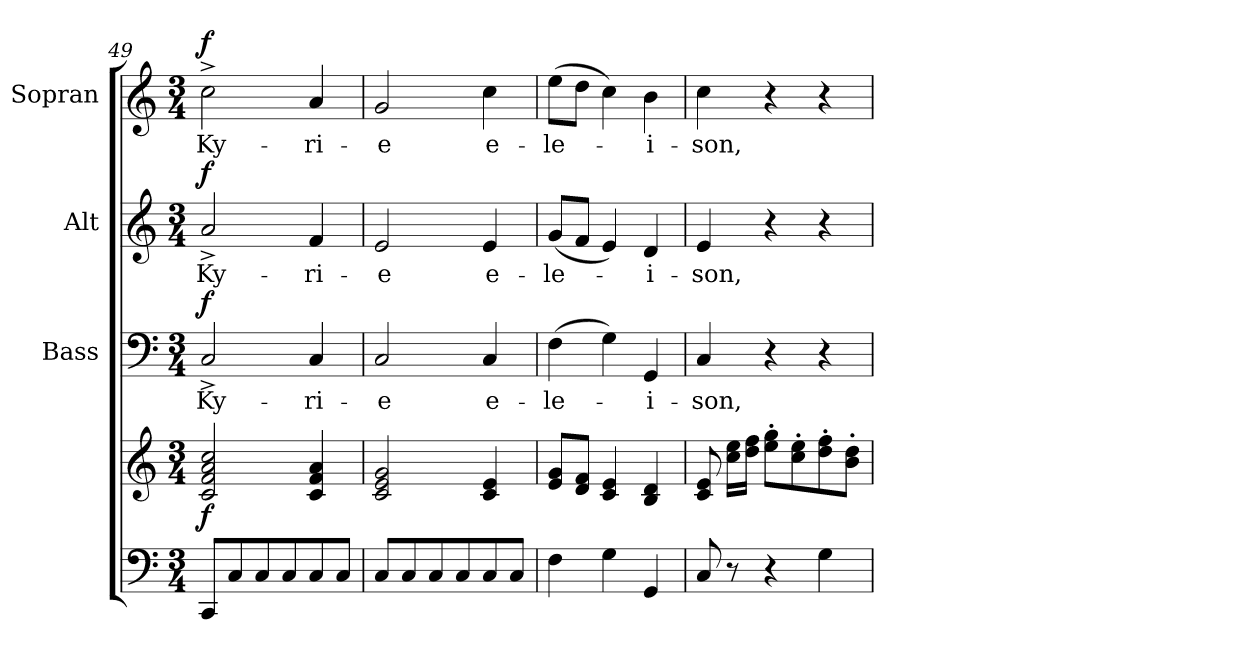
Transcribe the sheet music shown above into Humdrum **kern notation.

**kern	**kern	**dynam	**kern	**text	**dynam	**kern	**text	**dynam	**kern	**text	**dynam
*part4	*part4	*part4	*part3	*part3	*part3	*part2	*part2	*part2	*part1	*part1	*part1
*staff5	*staff4	*staff4/5	*staff3	*staff3	*staff3	*staff2	*staff2	*staff2	*staff1	*staff1	*staff1
*	*	*	*I"Bass	*	*	*I"Alt	*	*	*I"Sopran	*	*
*	*	*	*I'B.	*	*	*I'A.	*	*	*I'S.	*	*
!!LO:PB:g=z
*clefF4	*clefG2	*	*clefF4	*	*	*clefG2	*	*	*clefG2	*	*
*k[]	*k[]	*	*k[]	*	*	*k[]	*	*	*k[]	*	*
*C:	*C:	*	*C:	*	*	*C:	*	*	*C:	*	*
*M3/4	*M3/4	*	*M3/4	*	*	*M3/4	*	*	*M3/4	*	*
=49	=49	=49	=49	=49	=49	=49	=49	=49	=49	=49	=49
!	!	!LO:DY:b	!	!LO:LY:b	!LO:DY:a	!	!LO:LY:b	!LO:DY:a	!	!LO:LY:b	!LO:DY:a
8CC/L	2c/ 2f/ 2a/ 2cc/	f	2C^>/	Ky-	f	2a^>/	Ky-	f	2cc^>\	Ky-	f
8C/	.	.	.	.	.	.	.	.	.	.	.
8C/	.	.	.	.	.	.	.	.	.	.	.
8C/	.	.	.	.	.	.	.	.	.	.	.
!	!	!	!	!LO:LY:b	!	!	!LO:LY:b	!	!	!LO:LY:b	!
8C/	4c/ 4f/ 4a/	.	4C/	-ri-	.	4f/	-ri-	.	4a/	-ri-	.
8C/J	.	.	.	.	.	.	.	.	.	.	.
=50	=50	=50	=50	=50	=50	=50	=50	=50	=50	=50	=50
!	!	!	!	!LO:LY:b	!	!	!LO:LY:b	!	!	!LO:LY:b	!
8C/L	2c/ 2e/ 2g/	.	2C/	-e	.	2e/	-e	.	2g/	-e	.
8C/	.	.	.	.	.	.	.	.	.	.	.
8C/	.	.	.	.	.	.	.	.	.	.	.
8C/	.	.	.	.	.	.	.	.	.	.	.
!	!	!	!	!LO:LY:b	!	!	!LO:LY:b	!	!	!LO:LY:b	!
8C/	4c/ 4e/	.	4C/	e-	.	4e/	e-	.	4cc\	e-	.
8C/J	.	.	.	.	.	.	.	.	.	.	.
=51	=51	=51	=51	=51	=51	=51	=51	=51	=51	=51	=51
!	!	!	!	!LO:LY:b	!	!	!LO:LY:b	!	!	!LO:LY:b	!
4F\	8e/ 8g/L	.	(>4F\	-le-	.	(<8g/L	-le-	.	(>8ee\L	-le-	.
.	8d/ 8f/J	.	.	.	.	8f/J	.	.	8dd\J	.	.
4G\	4c/ 4e/	.	4G\)	.	.	4e/)	.	.	4cc\)	.	.
!	!	!	!	!LO:LY:b	!	!	!LO:LY:b	!	!	!LO:LY:b	!
4GG/	4B/ 4d/	.	4GG/	-i-	.	4d/	-i-	.	4b\	-i-	.
=52	=52	=52	=52	=52	=52	=52	=52	=52	=52	=52	=52
!	!	!	!	!LO:LY:b	!	!	!LO:LY:b	!	!	!LO:LY:b	!
8C/	8c/ 8e/	.	4C/	-son,	.	4e/	-son,	.	4cc\	-son,	.
8r	16cc\ 16ee\LL	.	.	.	.	.	.	.	.	.	.
.	16dd\ 16ff\JJ	.	.	.	.	.	.	.	.	.	.
4r	8ee\'> 8gg\'>L	.	4r	.	.	4r	.	.	4r	.	.
.	8cc\'> 8ee\'>	.	.	.	.	.	.	.	.	.	.
4G\	8dd\'> 8ff\'>	.	4r	.	.	4r	.	.	4r	.	.
.	8b\'> 8dd\'>J	.	.	.	.	.	.	.	.	.	.
=	=	=	=	=	=	=	=	=	=	=	=
*-	*-	*-	*-	*-	*-	*-	*-	*-	*-	*-	*-
